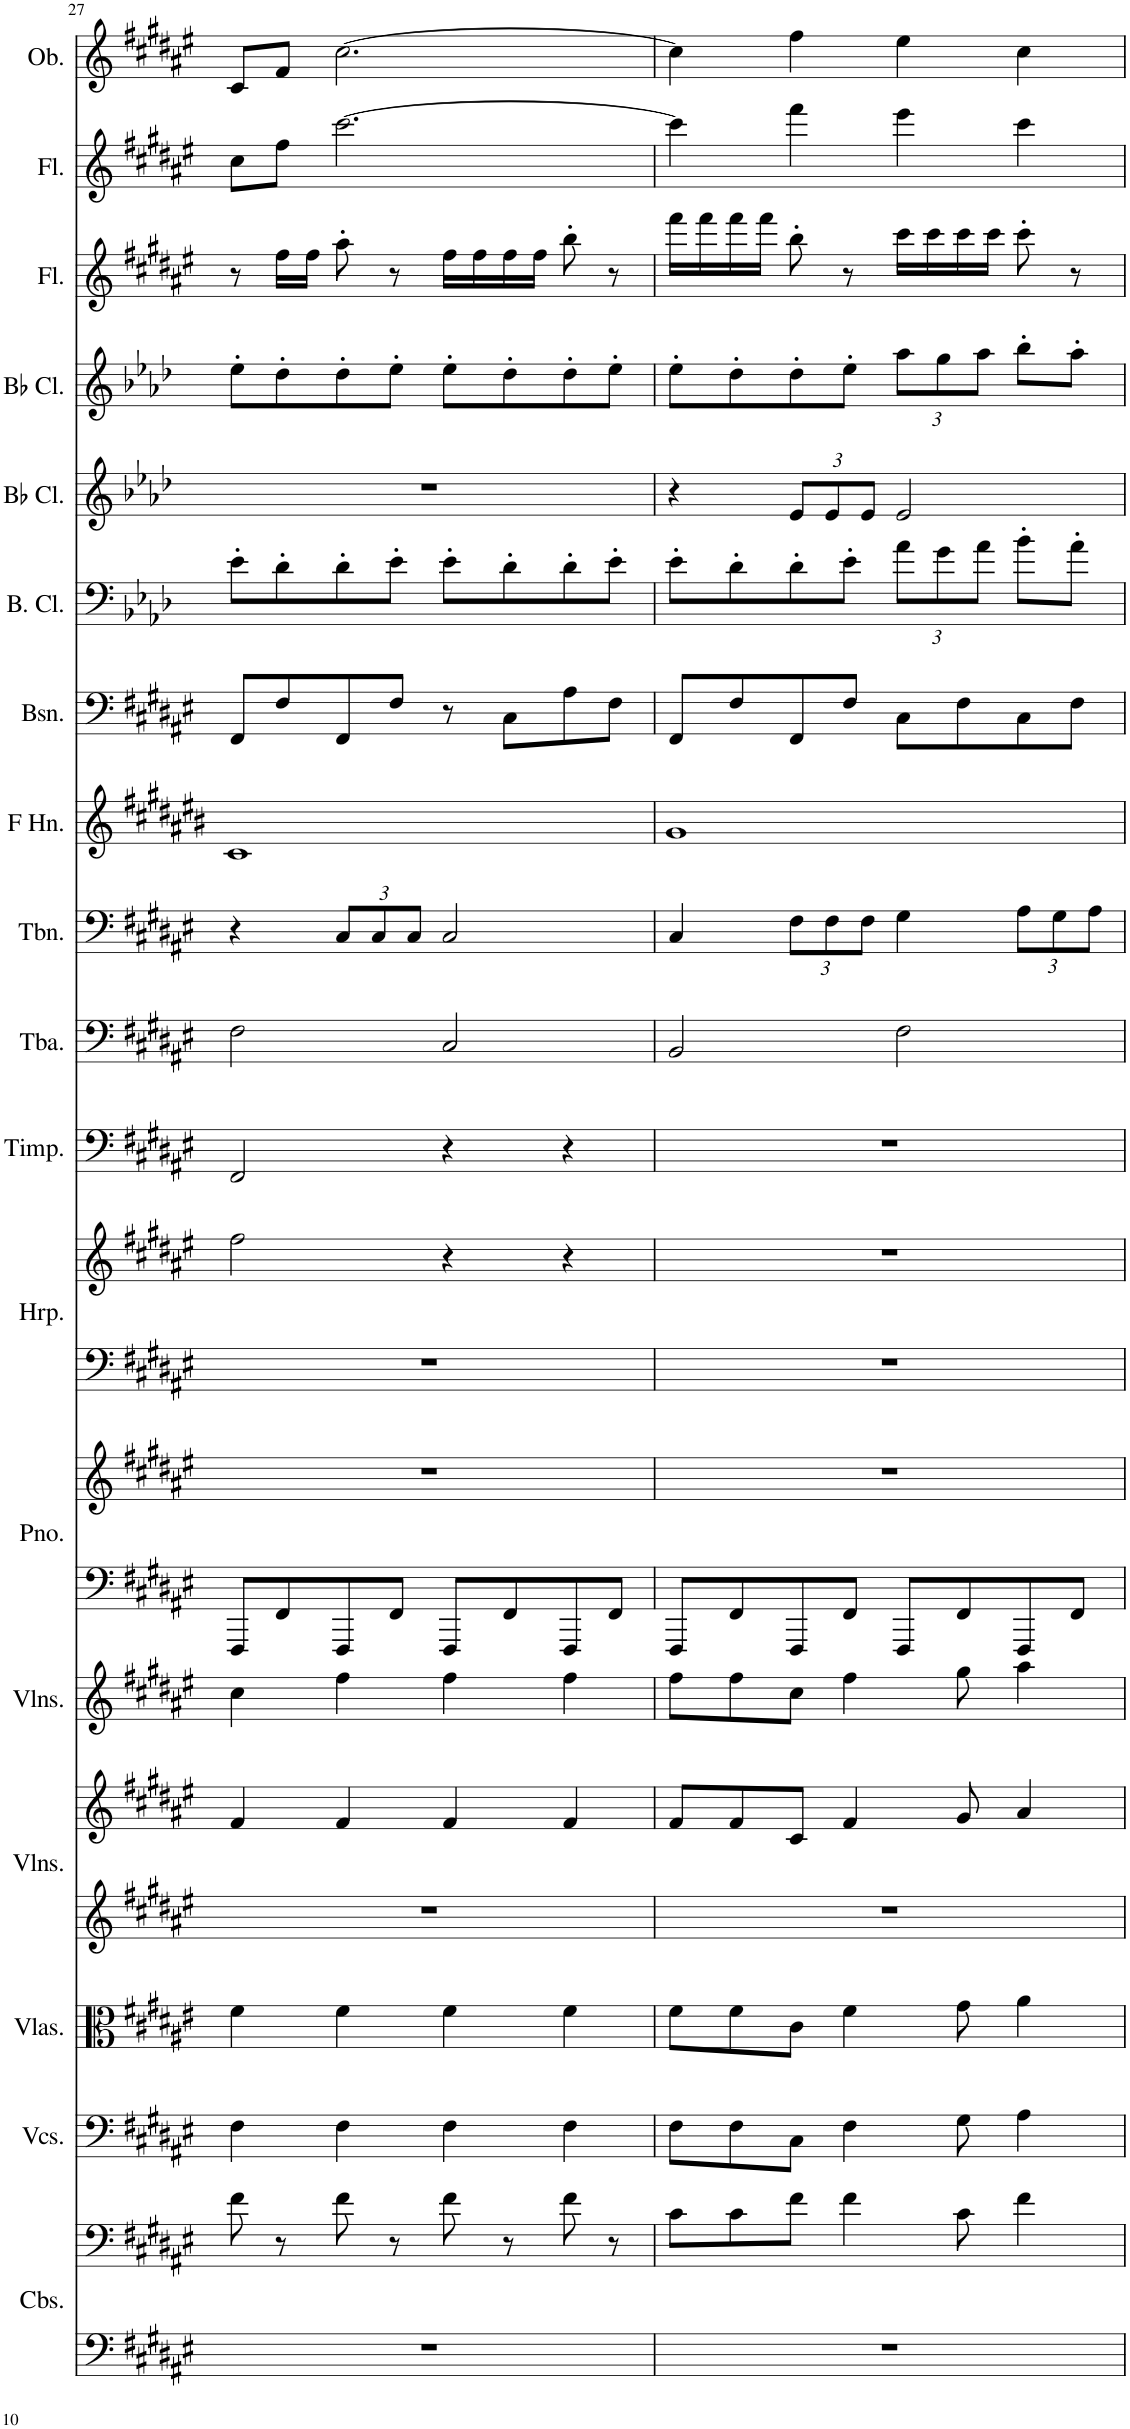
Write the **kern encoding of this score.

**kern	**kern	**kern	**kern	**kern	**kern	**kern	**kern	**kern	**kern	**kern	**kern	**kern	**kern	**kern	**kern	**kern	**kern	**kern	**kern	**kern	**kern
*part18	*part18	*part17	*part16	*part15	*part15	*part14	*part13	*part13	*part12	*part12	*part11	*part10	*part9	*part8	*part7	*part6	*part5	*part4	*part3	*part2	*part1
*staff22	*staff21	*staff20	*staff19	*staff18	*staff17	*staff16	*staff15	*staff14	*staff13	*staff12	*staff11	*staff10	*staff9	*staff8	*staff7	*staff6	*staff5	*staff4	*staff3	*staff2	*staff1
*I"Contrabasses	*	*I"Violoncellos	*I"Violas	*I"Violins	*	*I"Violins	*I"Piano	*	*I"Harp	*	*I"Timpani	*I"Tuba	*I"Trombone	*I"Horn in F	*I"Bassoon	*I"Bass Clarinet	*I"Bb Clarinet	*I"Bb Clarinet	*I"Flute	*I"Flute	*I"Oboe
*I'Cbs.	*	*I'Vcs.	*I'Vlas.	*I'Vlns.	*	*I'Vlns.	*I'Pno.	*	*I'Hrp.	*	*I'Timp.	*I'Tba.	*I'Tbn.	*	*I'Bsn.	*I'B. Cl.	*I'Bb Cl.	*I'Bb Cl.	*I'Fl.	*I'Fl.	*I'Ob.
!!LO:PB:g=z
*clefF4	*clefF4	*clefF4	*clefC3	*clefG2	*clefG2	*clefG2	*clefF4	*clefG2	*clefF4	*clefG2	*clefF4	*clefF4	*clefF4	*clefG2	*clefF4	*clefF4	*clefG2	*clefG2	*clefG2	*clefG2	*clefG2
*Trd7c12	*Trd7c12	*	*	*	*	*	*	*	*	*	*	*	*	*Trd4c7	*	*Trd8c14	*Trd1c2	*Trd1c2	*	*	*
*k[f#c#g#d#a#e#]	*k[f#c#g#d#a#e#]	*k[f#c#g#d#a#e#]	*k[f#c#g#d#a#e#]	*k[f#c#g#d#a#e#]	*k[f#c#g#d#a#e#]	*k[f#c#g#d#a#e#]	*k[f#c#g#d#a#e#]	*k[f#c#g#d#a#e#]	*k[f#c#g#d#a#e#]	*k[f#c#g#d#a#e#]	*k[f#c#g#d#a#e#]	*k[f#c#g#d#a#e#]	*k[f#c#g#d#a#e#]	*k[f#c#g#d#a#e#b#]	*k[f#c#g#d#a#e#]	*k[b-e-a-d-]	*k[b-e-a-d-]	*k[b-e-a-d-]	*k[f#c#g#d#a#e#]	*k[f#c#g#d#a#e#]	*k[f#c#g#d#a#e#]
*M4/4	*M4/4	*M4/4	*M4/4	*M4/4	*M4/4	*M4/4	*M4/4	*M4/4	*M4/4	*M4/4	*M4/4	*M4/4	*M4/4	*M4/4	*M4/4	*M4/4	*M4/4	*M4/4	*M4/4	*M4/4	*M4/4
=27	=27	=27	=27	=27	=27	=27	=27	=27	=27	=27	=27	=27	=27	=27	=27	=27	=27	=27	=27	=27	=27
1r	8f#\	4F#\	4f#\	1r	4f#/	4cc#\	8FFF#/L	1r	1r	2ff#\	2FF#/	2F#\	4r	1c#	8FF#/L	8e-'\L	1r	8ee-'\L	8r	8cc#\L	8c#/L
.	8r	.	.	.	.	.	8FF#/	.	.	.	.	.	.	.	8F#/	8d-'\	.	8dd-'\	16ff#\LL	8ff#\J	8f#/J
.	.	.	.	.	.	.	.	.	.	.	.	.	.	.	.	.	.	.	16ff#\JJ	.	.
*	*	*	*	*	*	*	*	*	*	*	*	*	*Xbrackettup	*	*	*	*	*	*	*	*
.	8f#\	4F#\	4f#\	.	4f#/	4ff#\	8FFF#/	.	.	.	.	.	12C#/L	.	8FF#/	8d-'\	.	8dd-'\	8aa#'\	[2.ccc#\	[2.cc#\
.	.	.	.	.	.	.	.	.	.	.	.	.	12C#/	.	.	.	.	.	.	.	.
.	8r	.	.	.	.	.	8FF#/J	.	.	.	.	.	.	.	8F#/J	8e-'\J	.	8ee-'\J	8r	.	.
.	.	.	.	.	.	.	.	.	.	.	.	.	12C#/J	.	.	.	.	.	.	.	.
.	8f#\	4F#\	4f#\	.	4f#/	4ff#\	8FFF#/L	.	.	4r	4r	2C#/	2C#/	.	8r	8e-'\L	.	8ee-'\L	16ff#\LL	.	.
.	.	.	.	.	.	.	.	.	.	.	.	.	.	.	.	.	.	.	16ff#\	.	.
.	8r	.	.	.	.	.	8FF#/	.	.	.	.	.	.	.	8C#\L	8d-'\	.	8dd-'\	16ff#\	.	.
.	.	.	.	.	.	.	.	.	.	.	.	.	.	.	.	.	.	.	16ff#\JJ	.	.
.	8f#\	4F#\	4f#\	.	4f#/	4ff#\	8FFF#/	.	.	4r	4r	.	.	.	8A#\	8d-'\	.	8dd-'\	8bb'\	.	.
.	8r	.	.	.	.	.	8FF#/J	.	.	.	.	.	.	.	8F#\J	8e-'\J	.	8ee-'\J	8r	.	.
=28	=28	=28	=28	=28	=28	=28	=28	=28	=28	=28	=28	=28	=28	=28	=28	=28	=28	=28	=28	=28	=28
1r	8c#\L	8F#\L	8f#\L	1r	8f#/L	8ff#\L	8FFF#/L	1r	1r	1r	1r	2BB/	4C#/	1g#	8FF#/L	8e-'\L	4r	8ee-'\L	16fff#\LL	4ccc#\]	4cc#\]
.	.	.	.	.	.	.	.	.	.	.	.	.	.	.	.	.	.	.	16fff#\	.	.
.	8c#\	8F#\	8f#\	.	8f#/	8ff#\	8FF#/	.	.	.	.	.	.	.	8F#/	8d-'\	.	8dd-'\	16fff#\	.	.
.	.	.	.	.	.	.	.	.	.	.	.	.	.	.	.	.	.	.	16fff#\JJ	.	.
*	*	*	*	*	*	*	*	*	*	*	*	*	*	*	*	*	*Xbrackettup	*	*	*	*
.	8f#\J	8C#\J	8c#\J	.	8c#/J	8cc#\J	8FFF#/	.	.	.	.	.	12F#\L	.	8FF#/	8d-'\	12e-/L	8dd-'\	8bb'\	4fff#\	4ff#\
.	.	.	.	.	.	.	.	.	.	.	.	.	12F#\	.	.	.	12e-/	.	.	.	.
.	4f#\	4F#\	4f#\	.	4f#/	4ff#\	8FF#/J	.	.	.	.	.	.	.	8F#/J	8e-'\J	.	8ee-'\J	8r	.	.
.	.	.	.	.	.	.	.	.	.	.	.	.	12F#\J	.	.	.	12e-/J	.	.	.	.
*	*	*	*	*	*	*	*	*	*	*	*	*	*	*	*	*Xbrackettup	*	*Xbrackettup	*	*	*
.	.	.	.	.	.	.	8FFF#/L	.	.	.	.	2F#\	4G#\	.	8C#\L	12a-\L	2e-/	12aa-\L	16ccc#\LL	4eee#\	4ee#\
.	.	.	.	.	.	.	.	.	.	.	.	.	.	.	.	.	.	.	16ccc#\	.	.
.	.	.	.	.	.	.	.	.	.	.	.	.	.	.	.	12g\	.	12gg\	.	.	.
.	8c#\	8G#\	8g#\	.	8g#/	8gg#\	8FF#/	.	.	.	.	.	.	.	8F#\	.	.	.	16ccc#\	.	.
.	.	.	.	.	.	.	.	.	.	.	.	.	.	.	.	12a-\J	.	12aa-\J	.	.	.
.	.	.	.	.	.	.	.	.	.	.	.	.	.	.	.	.	.	.	16ccc#\JJ	.	.
.	4f#\	4A#\	4a#\	.	4a#/	4aa#\	8FFF#/	.	.	.	.	.	12A#\L	.	8C#\	8b-'\L	.	8bb-'\L	8ccc#'\	4ccc#\	4cc#\
.	.	.	.	.	.	.	.	.	.	.	.	.	12G#\	.	.	.	.	.	.	.	.
.	.	.	.	.	.	.	8FF#/J	.	.	.	.	.	.	.	8F#\J	8a-'\J	.	8aa-'\J	8r	.	.
.	.	.	.	.	.	.	.	.	.	.	.	.	12A#\J	.	.	.	.	.	.	.	.
=	=	=	=	=	=	=	=	=	=	=	=	=	=	=	=	=	=	=	=	=	=
*-	*-	*-	*-	*-	*-	*-	*-	*-	*-	*-	*-	*-	*-	*-	*-	*-	*-	*-	*-	*-	*-
